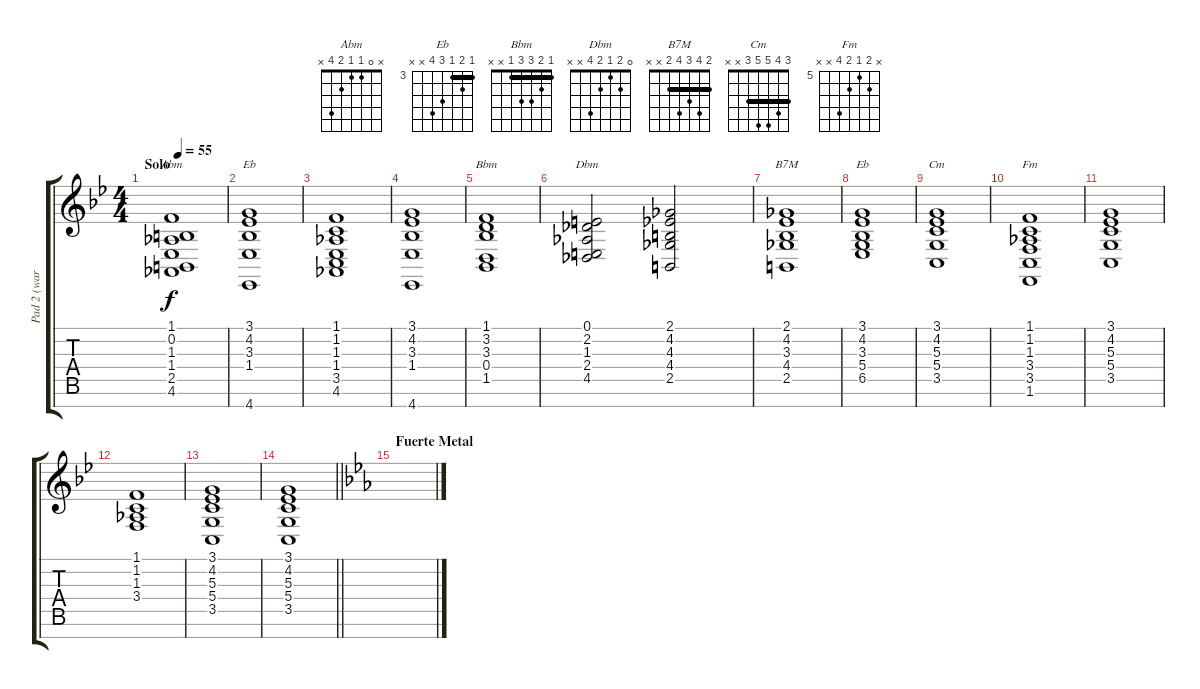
\track ("Pad 2 (warm)" "Pad 2 (war") {instrument pad2warm}
\staff {score tabs}
\tuning (E4 B3 G3 D3 A2 E2 B1) {hide}
\chord ("Abm" x 0 1 1 2 4 x)
\chord ("Eb" 3 4 3 1 x x x) {barre 3}
\chord ("Bbm" 1 2 3 3 1 x x) {barre 1}
\chord ("Dbm" 0 2 1 2 4 x x)
\chord ("B7M" 2 4 3 4 2 x x) {barre 2}
\chord ("Eb" 3 4 3 5 6 x x) {firstfret 3 barre 3}
\chord ("Cm" 3 4 5 5 3 x x) {barre 3}
\chord ("Fm" x 6 5 6 8 x x) {firstfret 5}
\ts (4 4)
\section ("" "Solo")
\tempo 55
\clef g2
\ks bb
(1.1 0.2 1.3 1.4 2.5 4.6).1{ch "Abm" dy f instrument pad2warm} |
(3.1 4.2 3.3 1.4 4.7).1{ch "Eb"} |
(1.1 1.2 1.3 1.4 3.5 4.6).1 |
(3.1 4.2 3.3 1.4 4.7).1 |
(1.1 3.2 3.3 0.4 1.5).1{ch "Bbm"} |
(0.1 2.2 1.3 2.4 4.5).2{ch "Dbm"} (2.1 4.2 4.3 4.4 2.5).2 |
(2.1 4.2 3.3 4.4 2.5).1{ch "B7M"} |
(3.1 4.2 3.3 5.4 6.5).1{ch "Eb"} |
(3.1 4.2 5.3 5.4 3.5).1{ch "Cm"} |
(1.1 1.2 1.3 3.4 3.5 1.6).1{ch "Fm"} |
(3.1 4.2 5.3 5.4 3.5).1 |
(1.1 1.2 1.3 3.4).1 |
(3.1 4.2 5.3 5.4 3.5).1 |
\barLineRight lightlight
(3.1 4.2 5.3 5.4 3.5).1 |
\section ("" "Fuerte Metal")
\ks cminor
